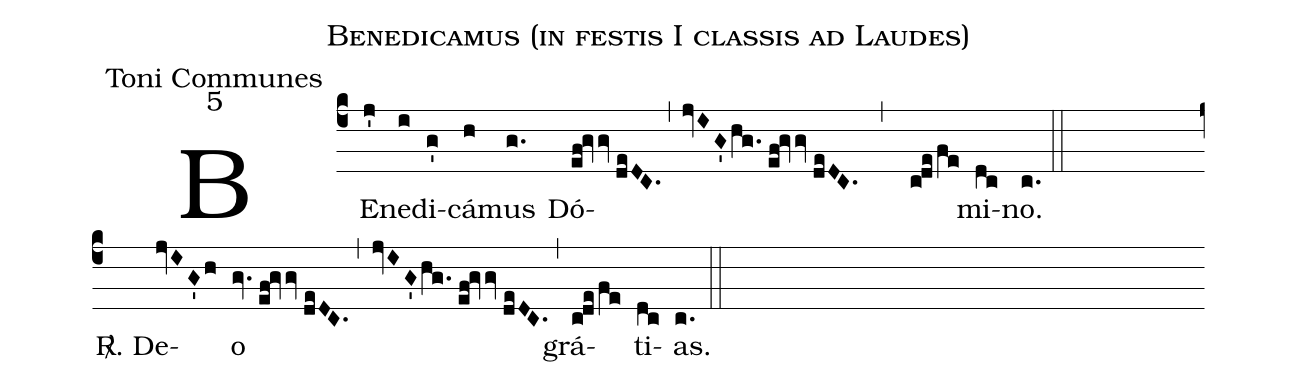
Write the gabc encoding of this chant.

name:Benedicamus (in festis I classis ad Laudes);
office-part:Toni Communes;
mode:5;
%%
(c4) BE(j')ne(i)di(g')cá(h)mus(g.) Dó(ef!gvv//deDC.,jvIG'hg.//ef!gvv//deDC. , c!de/fe)mi(dc)no.(c.) (::Z)
<sp>R/</sp>. De(jvIG'h)o(gv.//ef!gvv//deDC.) (,) (jvIG'hg.//ef!gvv//deDC.) (,) grá(c!de/fe)ti(dc)as.(c.) (::)
